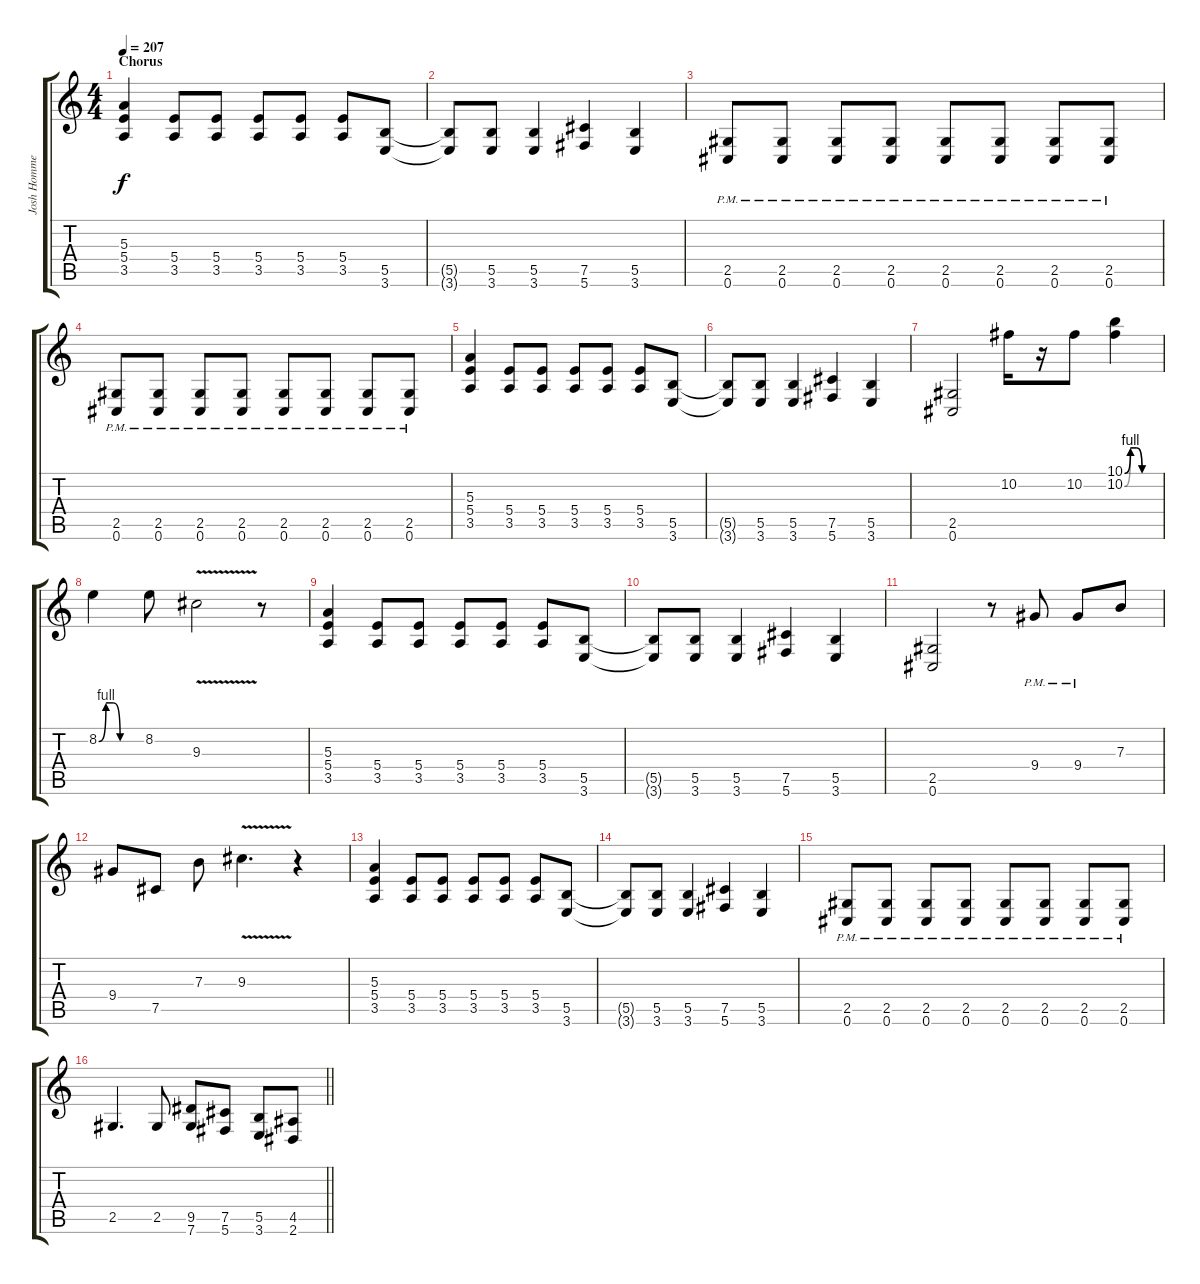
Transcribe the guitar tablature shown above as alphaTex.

\track ("Josh Homme - Lead Guitar" "Josh Homme") {instrument overdrivenguitar}
\staff {score tabs}
\tuning (Db4 Ab3 E3 B2 Gb2 Db2) {hide}
\ts (4 4)
\section ("" "Chorus")
\tempo 207
\clef g2
\ks c
(5.3 5.4 3.5).4{dy f} (5.4 3.5).8 (5.4 3.5).8 (5.4 3.5).8 (5.4 3.5).8 (5.4 3.5).8 (5.5 3.6).8 |
(5.5{t} 3.6{t}).8 (5.5 3.6).8 (5.5 3.6).4 (7.5 5.6).4 (5.5 3.6).4 |
(2.5 0.6{pm}).8 (2.5 0.6{pm}).8 (2.5 0.6{pm}).8 (2.5 0.6{pm}).8 (2.5 0.6{pm}).8 (2.5 0.6{pm}).8 (2.5 0.6{pm}).8 (2.5 0.6{pm}).8 |
(2.5 0.6{pm}).8 (2.5 0.6{pm}).8 (2.5 0.6{pm}).8 (2.5 0.6{pm}).8 (2.5 0.6{pm}).8 (2.5 0.6{pm}).8 (2.5 0.6{pm}).8 (2.5 0.6{pm}).8 |
(5.3 5.4 3.5).4 (5.4 3.5).8 (5.4 3.5).8 (5.4 3.5).8 (5.4 3.5).8 (5.4 3.5).8 (5.5 3.6).8 |
(5.5{t} 3.6{t}).8 (5.5 3.6).8 (5.5 3.6).4 (7.5 5.6).4 (5.5 3.6).4 |
(2.5 0.6).2 10.2.16{volume 10} r.16 10.2.8 (10.1{be (custom 0 0 10 4 20 4 30 0 60 0)} 10.2{be (custom 0 0 10 4 20 4 30 0 60 0)}).4 |
8.2{be (custom 0 0 10 4 20 4 30 0 60 0)}.4 8.2.8 9.3{v}.2 r.8 |
(5.3 5.4 3.5).4 (5.4 3.5).8 (5.4 3.5).8 (5.4 3.5).8 (5.4 3.5).8 (5.4 3.5).8 (5.5 3.6).8 |
(5.5{t} 3.6{t}).8 (5.5 3.6).8 (5.5 3.6).4 (7.5 5.6).4 (5.5 3.6).4 |
(2.5 0.6).2 r.8 9.4{pm}.8 9.4{pm}.8 7.3.8 |
9.4.8 7.5.8 7.3.8 9.3{v}.4{d} r.4 |
(5.3 5.4 3.5).4 (5.4 3.5).8 (5.4 3.5).8 (5.4 3.5).8 (5.4 3.5).8 (5.4 3.5).8 (5.5 3.6).8 |
(5.5{t} 3.6{t}).8 (5.5 3.6).8 (5.5 3.6).4 (7.5 5.6).4 (5.5 3.6).4 |
(2.5 0.6{pm}).8 (2.5 0.6{pm}).8 (2.5 0.6{pm}).8 (2.5 0.6{pm}).8 (2.5 0.6{pm}).8 (2.5 0.6{pm}).8 (2.5 0.6{pm}).8 (2.5 0.6{pm}).8 |
\barLineRight lightlight
2.5.4{d} 2.5.8 (9.5 7.6).8 (7.5 5.6).8 (5.5 3.6).8 (4.5 2.6).8
